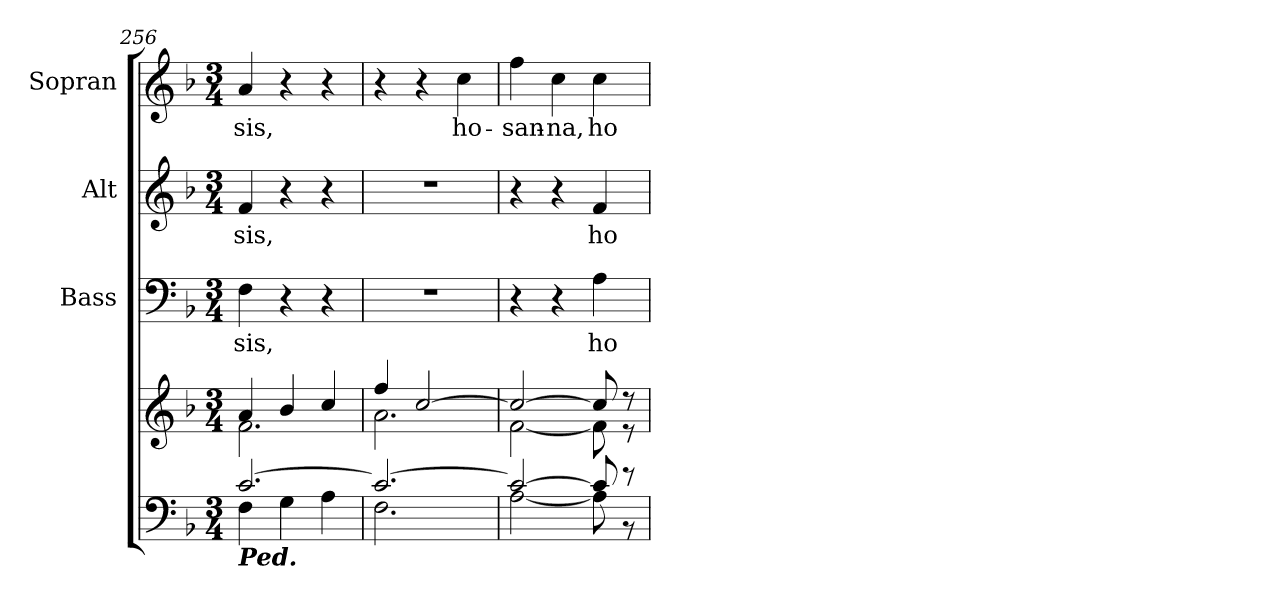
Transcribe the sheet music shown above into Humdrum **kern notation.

**kern	**kern	**kern	**text	**kern	**text	**kern	**text
*part4	*part4	*part3	*part3	*part2	*part2	*part1	*part1
*staff5	*staff4	*staff3	*staff3	*staff2	*staff2	*staff1	*staff1
*	*	*I"Bass	*	*I"Alt	*	*I"Sopran	*
*	*	*I'B.	*	*I'A.	*	*I'S.	*
*clefF4	*clefG2	*clefF4	*	*clefG2	*	*clefG2	*
*k[b-]	*k[b-]	*k[b-]	*	*k[b-]	*	*k[b-]	*
*F:	*F:	*F:	*	*F:	*	*F:	*
*M3/4	*M3/4	*M3/4	*	*M3/4	*	*M3/4	*
=256	=256	=256	=256	=256	=256	=256	=256
*^	*^	*	*	*	*	*	*
!LO:TX:b:Bi:t=Ped.	!	!	!	!	!	!	!	!	!
!	!	!	!	!	!LO:LY:b	!	!LO:LY:b	!	!LO:LY:b
[>2.c/	4F\	4a/	2.f\	4F\	-sis,	4f/	-sis,	4a/	-sis,
.	4G\	4b-/	.	4r	.	4r	.	4r	.
.	4A\	4cc/	.	4r	.	4r	.	4r	.
=257	=257	=257	=257	=257	=257	=257	=257	=257	=257
2.c/_	2.F\	4ff/	2.a\	2.r	.	2.r	.	4r	.
.	.	[>2cc/	.	.	.	.	.	4r	.
!	!	!	!	!	!	!	!	!	!LO:LY:b
.	.	.	.	.	.	.	.	4cc\	ho-
=258	=258	=258	=258	=258	=258	=258	=258	=258	=258
!	!	!	!	!	!	!	!	!	!LO:LY:b
2c/_	[<2A\	2cc/_	[<2f\	4r	.	4r	.	4ff\	-san-
!	!	!	!	!	!	!	!	!	!LO:LY:b
.	.	.	.	4r	.	4r	.	4cc\	-na,
!	!	!	!	!	!LO:LY:b	!	!LO:LY:b	!	!LO:LY:b
8c/]	8A\]	8cc/]	8f\]	4A\	ho-	4f/	ho-	4cc\	ho-
8r	8r	8r	8r	.	.	.	.	.	.
*v	*v	*	*	*	*	*	*	*	*
*	*v	*v	*	*	*	*	*	*
=	=	=	=	=	=	=	=
*-	*-	*-	*-	*-	*-	*-	*-
